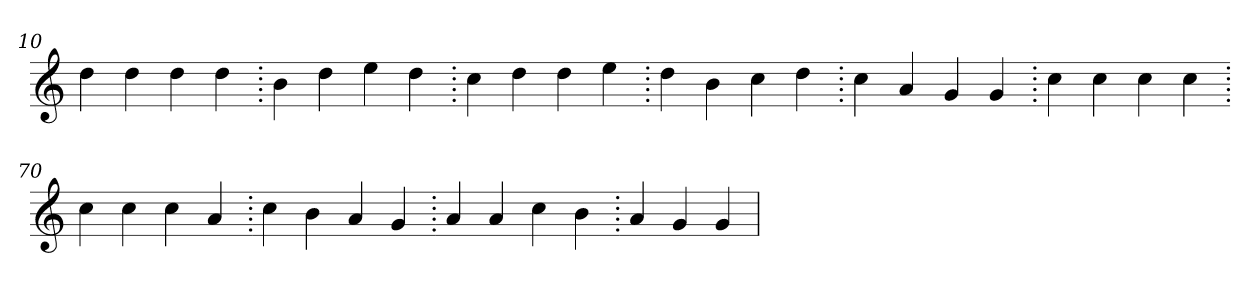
**kern
*part1
*staff1
*clefG2
=10.
4dd
4dd
4dd
4dd
=20.
4b
4dd
4ee
4dd
=30.
4cc
4dd
4dd
4ee
=40.
4dd
4b
4cc
4dd
=50.
4cc
4a
4g
4g
=60.
4cc
4cc
4cc
4cc
=70.
4cc
4cc
4cc
4a
=80.
4cc
4b
4a
4g
=90.
4a
4a
4cc
4b
=100.
4a
4g
4g
=
*-
